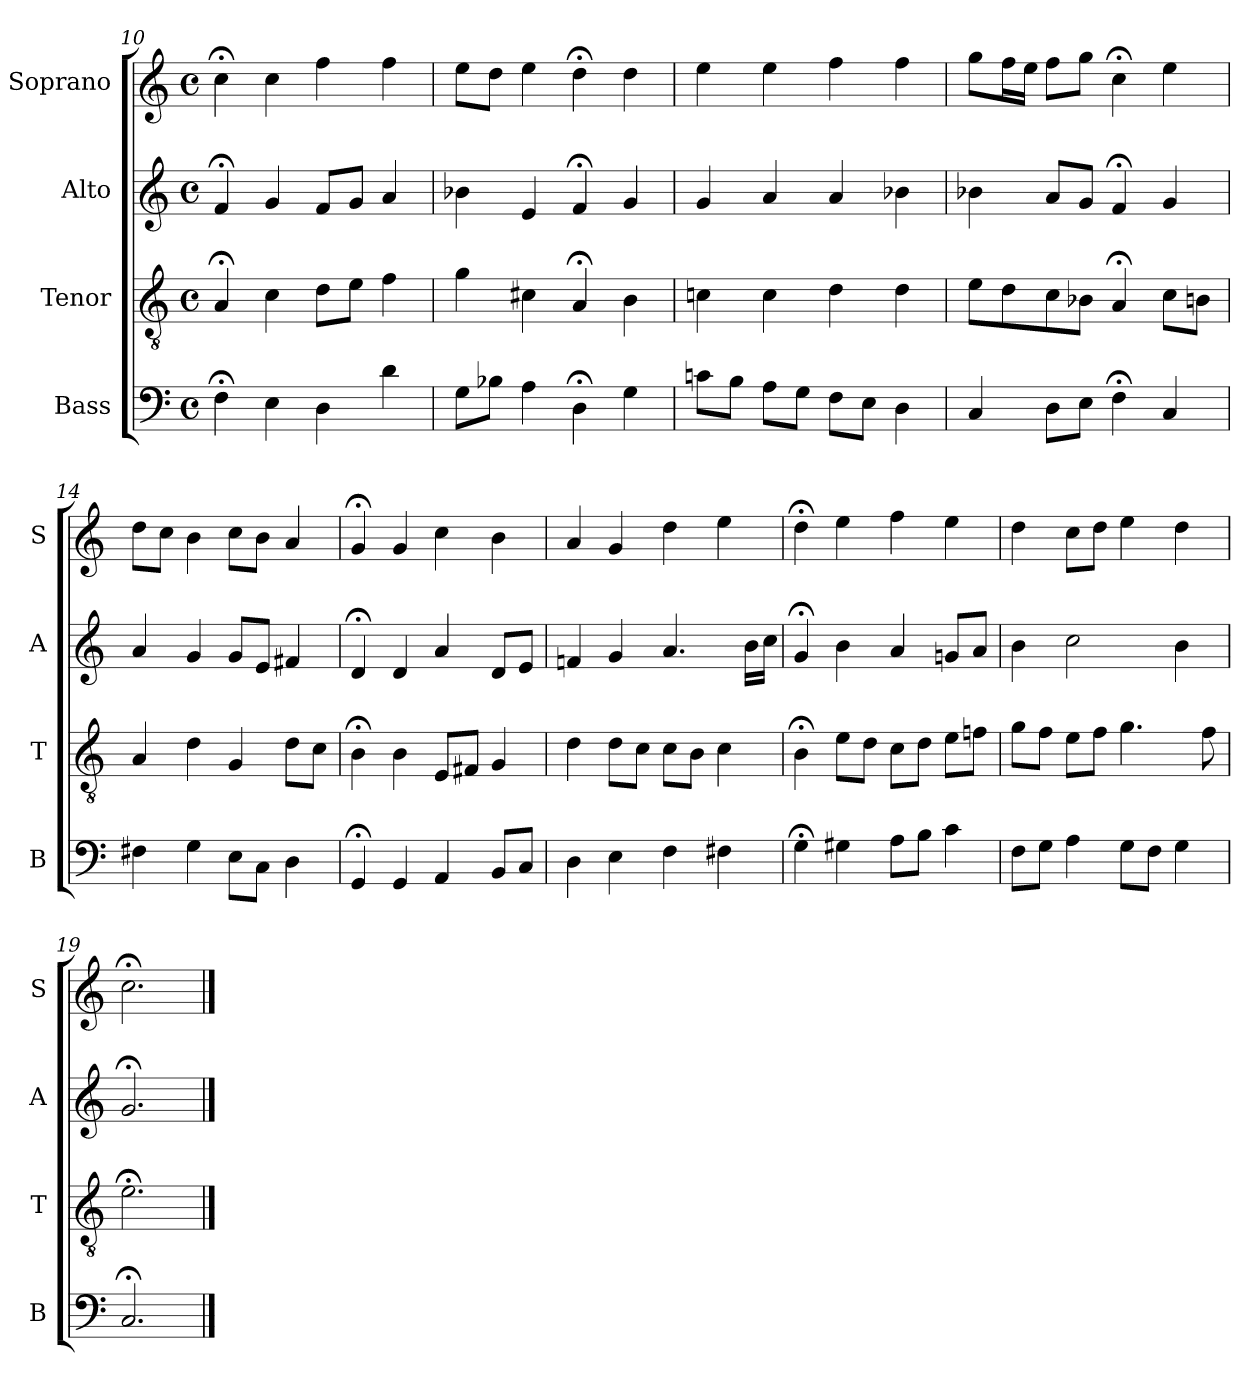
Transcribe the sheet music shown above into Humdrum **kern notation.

**kern	**kern	**kern	**kern
*part4	*part3	*part2	*part1
*staff4	*staff3	*staff2	*staff1
*I"Bass	*I"Tenor	*I"Alto	*I"Soprano
*I'B	*I'T	*I'A	*I'S
*clefF4	*clefGv2	*clefG2	*clefG2
*k[]	*k[]	*k[]	*k[]
*C:	*C:	*C:	*C:
*M4/4	*M4/4	*M4/4	*M4/4
*met(c)	*met(c)	*met(c)	*met(c)
=10	=10	=10	=10
4F;<	4A;<	4f;<	4cc;<
4E	4c	4g	4cc
4D	8dL	8fL	4ff
.	8eJ	8gJ	.
4d	4f	4a	4ff
=11	=11	=11	=11
8GiL	4gi	4b-Xi	8eeiL
8B-XJ	.	.	8ddJ
4A	4c#X	4e	4ee
4D;<	4A;<	4f;<	4dd;<
4G	4B	4g	4dd
=12	=12	=12	=12
8cnL	4cn	4g	4ee
8BJ	.	.	.
8AL	4c	4a	4ee
8GJ	.	.	.
8FL	4d	4a	4ff
8EJ	.	.	.
4D	4d	4b-X	4ff
=13	=13	=13	=13
4C	8eL	4b-X	8ggL
.	8d	.	16ffL
.	.	.	16eeJJ
8DL	8c	8aL	8ffL
8EJ	8B-XJ	8gJ	8ggJ
4F;<	4A;<	4f;<	4cc;<
4C	8cL	4g	4ee
.	8BnJ	.	.
=14	=14	=14	=14
4F#X	4A	4a	8ddL
.	.	.	8ccJ
4G	4d	4g	4b
8EL	4G	8gL	8ccL
8CJ	.	8eJ	8bJ
4D	8dL	4f#X	4a
.	8cJ	.	.
=15	=15	=15	=15
4GG;<	4B;<	4d;<	4g;<
4GG	4B	4d	4g
4AA	8EL	4a	4cc
.	8F#XJ	.	.
8BBL	4G	8dL	4b
8CJ	.	8eJ	.
=16	=16	=16	=16
4D	4d	4fn	4a
4E	8dL	4g	4g
.	8cJ	.	.
4F	8cL	4.a	4dd
.	8BJ	.	.
4F#X	4c	.	4ee
.	.	16bLL	.
.	.	16ccJJ	.
=17	=17	=17	=17
4G;<	4B;<	4g;<	4dd;<
4G#X	8eL	4b	4ee
.	8dJ	.	.
8AL	8cL	4a	4ff
8BJ	8dJ	.	.
4c	8eL	8gnL	4ee
.	8fnJ	8aJ	.
=18	=18	=18	=18
8FL	8gL	4b	4dd
8GJ	8fJ	.	.
4A	8eL	2cc	8ccL
.	8fJ	.	8ddJ
8GL	4.g	.	4ee
8FJ	.	.	.
4G	.	4b	4dd
.	8f	.	.
=19	=19	=19	=19
2.C;<	2.e;<	2.g;<	2.cc;<
==	==	==	==
*-	*-	*-	*-
